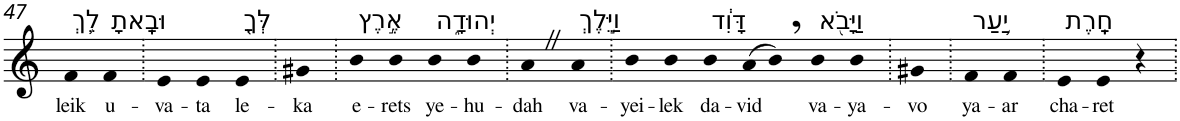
**kern	**text
*part1	*part1
*staff1	*staff1
*I"Piano	*
*I'Pno	*
!!LO:PB:g=z
*clefG2	*
*k[]	*
=47	=47
!LO:TX:a:t=לֵ֥ךְ	!
!	!LO:LY:b
4f	leik
!LO:TX:a:t=וּבָֽאתָ	!
!	!LO:LY:b
4f	u-
=48.	=48.
!	!LO:LY:b
4e	-va-
!	!LO:LY:b
4e	-ta
!LO:TX:a:t=לְּךָ֖	!
!	!LO:LY:b
4e	le-
=49.	=49.
!	!LO:LY:b
4g#X	-ka
=50.	=50.
!LO:TX:a:t=אֶ֣רֶץ	!
!	!LO:LY:b
4b	e-
!	!LO:LY:b
4b	-rets
!LO:TX:a:t=יְהוּדָ֑ה	!
!	!LO:LY:b
4b	ye-
!	!LO:LY:b
4b	-hu-
=51.	=51.
!	!LO:LY:b
4aZ	-dah
!LO:TX:a:t=וַיֵּ֣לֶךְ	!
!	!LO:LY:b
4a	va-
=52.	=52.
!	!LO:LY:b
4b	-yei-
!	!LO:LY:b
4b	-lek
!LO:TX:a:t=דָּוִ֔ד	!
!	!LO:LY:b
4b	da-
!	!LO:LY:b
(>8a	-vid
8b,)	.
!LO:TX:a:t=וַיָּבֹ֖א	!
!	!LO:LY:b
4b	va-
!	!LO:LY:b
4b	-ya-
=53.	=53.
!	!LO:LY:b
4g#X	-vo
=54.	=54.
!LO:TX:a:t=יַ֥עַר	!
!	!LO:LY:b
4f	ya-
!	!LO:LY:b
4f	-ar
=55.	=55.
!LO:TX:a:t=חָֽרֶת	!
!	!LO:LY:b
4e	cha-
!	!LO:LY:b
4e	-ret
4r	.
=.	=.
*-	*-
